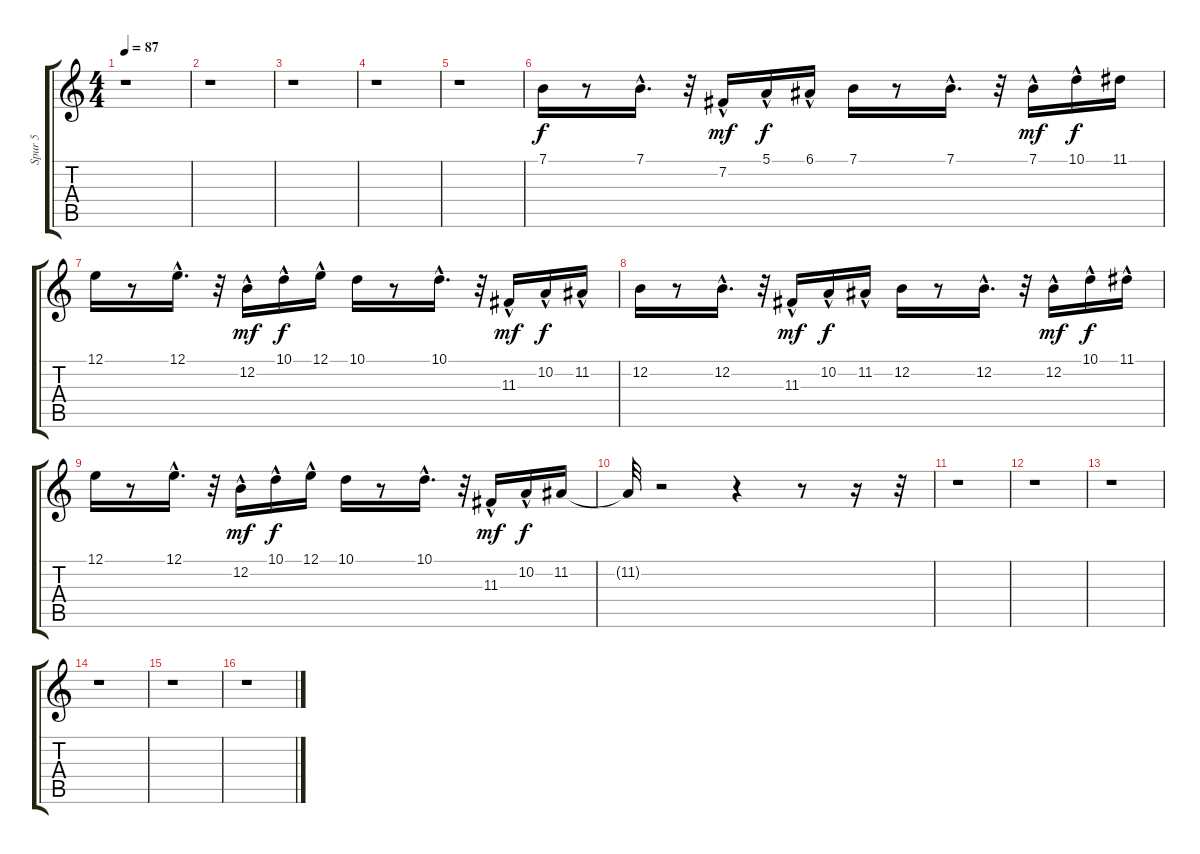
\track ("Spur 5" "Spur 5") {instrument viola}
\staff {score tabs}
\tuning (E4 B3 G3 D3 A2 E2) {hide}
\ts (4 4)
\tempo 87
\clef g2
\ks c
r.1{dy f instrument viola} |
r.1 |
r.1 |
r.1 |
r.1 |
7.1.16 r.8 7.1{hac}.16{d} r.32 7.2{hac}.16{dy mf} 5.1{hac}.16{dy f} 6.1{hac}.16 7.1.16 r.8 7.1{hac}.16{d} r.32 7.1{hac}.16{dy mf} 10.1{hac}.16{dy f} 11.1.16 |
12.1.16 r.8 12.1{hac}.16{d} r.32 12.2{hac}.16{dy mf} 10.1{hac}.16{dy f} 12.1{hac}.16 10.1.16 r.8 10.1{hac}.16{d} r.32 11.3{hac}.16{dy mf} 10.2{hac}.16{dy f} 11.2{hac}.16 |
12.2.16 r.8 12.2{hac}.16{d} r.32 11.3{hac}.16{dy mf} 10.2{hac}.16{dy f} 11.2{hac}.16 12.2.16 r.8 12.2{hac}.16{d} r.32 12.2{hac}.16{dy mf} 10.1{hac}.16{dy f} 11.1{hac}.16 |
12.1.16 r.8 12.1{hac}.16{d} r.32 12.2{hac}.16{dy mf} 10.1{hac}.16{dy f} 12.1{hac}.16 10.1.16 r.8 10.1{hac}.16{d} r.32 11.3{hac}.16{dy mf} 10.2{hac}.16{dy f} 11.2.16 |
11.2{t}.32 r.2 r.4 r.8 r.16 r.32 |
r.1 |
r.1 |
r.1 |
r.1 |
r.1 |
r.1
